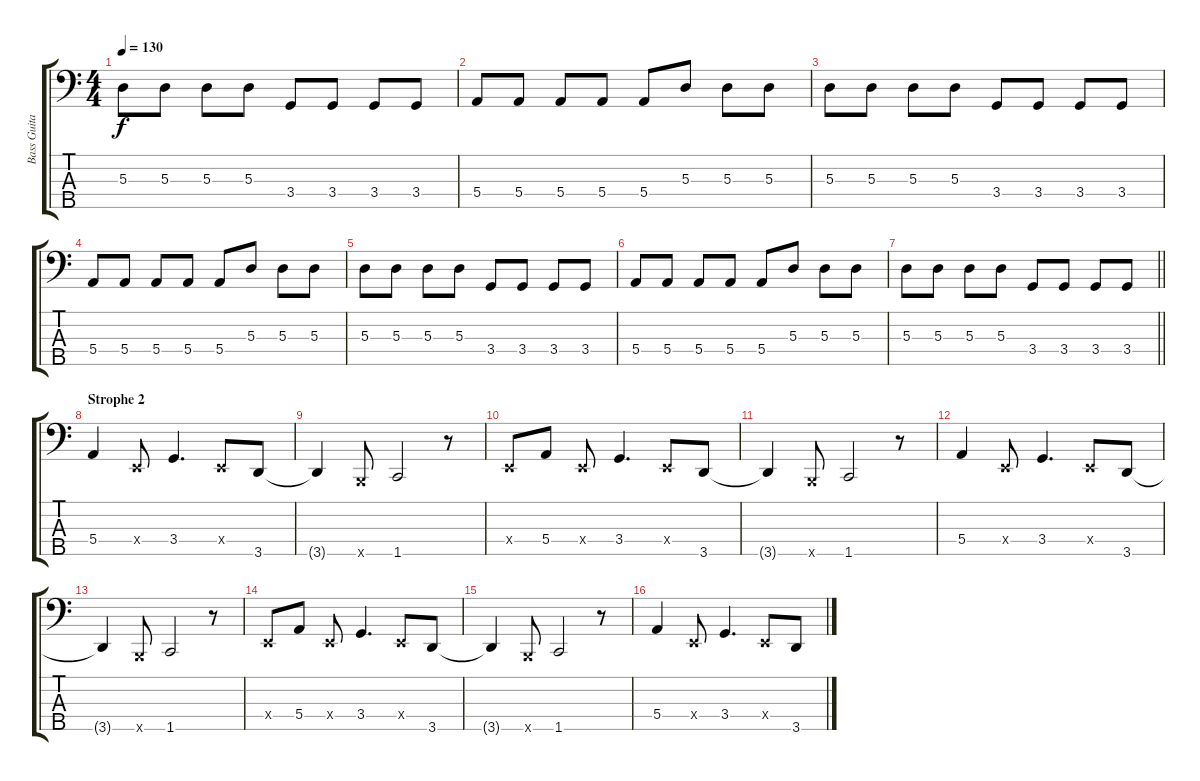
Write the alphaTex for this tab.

\track ("Bass Guitar" "Bass Guita") {instrument electricbassfinger}
\staff {score tabs}
\tuning (G2 D2 A1 E1 B0) {hide}
\ts (4 4)
\tempo 130
\clef f4
\ks c
5.3.8{dy f} 5.3.8 5.3.8 5.3.8 3.4.8 3.4.8 3.4.8 3.4.8 |
5.4.8 5.4.8 5.4.8 5.4.8 5.4.8 5.3.8 5.3.8 5.3.8 |
5.3.8 5.3.8 5.3.8 5.3.8 3.4.8 3.4.8 3.4.8 3.4.8 |
5.4.8 5.4.8 5.4.8 5.4.8 5.4.8 5.3.8 5.3.8 5.3.8 |
5.3.8 5.3.8 5.3.8 5.3.8 3.4.8 3.4.8 3.4.8 3.4.8 |
5.4.8 5.4.8 5.4.8 5.4.8 5.4.8 5.3.8 5.3.8 5.3.8 |
\barLineRight lightlight
5.3.8 5.3.8 5.3.8 5.3.8 3.4.8 3.4.8 3.4.8 3.4.8 |
\section ("" "Strophe 2")
5.4.4 0.4{x}.8 3.4.4{d} 0.4{x}.8 3.5.8 |
3.5{t}.4 0.5{x}.8 1.5.2 r.8 |
0.4{x}.8 5.4.8 0.4{x}.8 3.4.4{d} 0.4{x}.8 3.5.8 |
3.5{t}.4 0.5{x}.8 1.5.2 r.8 |
5.4.4 0.4{x}.8 3.4.4{d} 0.4{x}.8 3.5.8 |
3.5{t}.4 0.5{x}.8 1.5.2 r.8 |
0.4{x}.8 5.4.8 0.4{x}.8 3.4.4{d} 0.4{x}.8 3.5.8 |
3.5{t}.4 0.5{x}.8 1.5.2 r.8 |
5.4.4 0.4{x}.8 3.4.4{d} 0.4{x}.8 3.5.8
